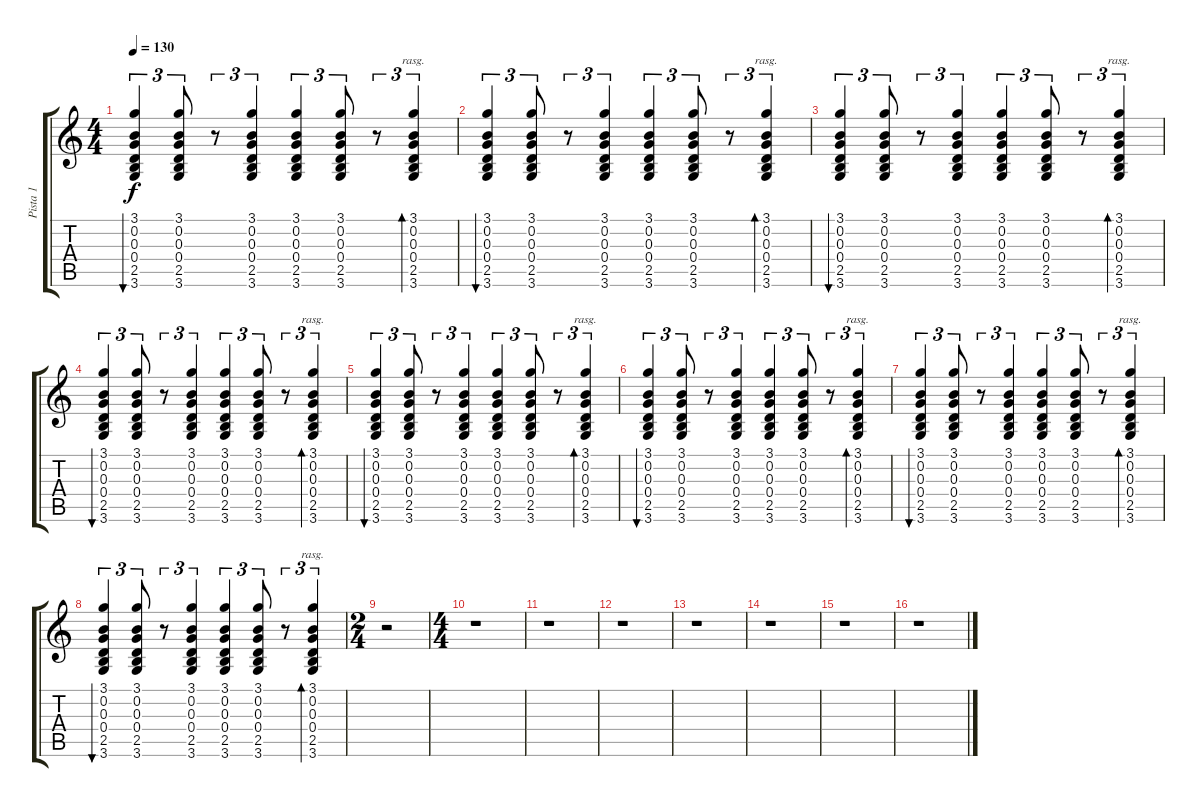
\track ("Pista 1" "Pista 1") {instrument acousticguitarnylon}
\staff {score tabs}
\tuning (E4 B3 G3 D3 A2 E2) {hide}
\ts (4 4)
\tempo 130
\clef g2
\ks c
(3.1 0.2 0.3 0.4 2.5 3.6).4{tu (3 2) bu 60 dy f} (3.1 0.2 0.3 0.4 2.5 3.6).8{tu (3 2)} r.8{tu (3 2)} (3.1 0.2 0.3 0.4 2.5 3.6).4{tu (3 2)} (3.1 0.2 0.3 0.4 2.5 3.6).4{tu (3 2)} (3.1 0.2 0.3 0.4 2.5 3.6).8{tu (3 2)} r.8{tu (3 2)} (3.1 0.2 0.3 0.4 2.5 3.6).4{tu (3 2) bd 120 rasg ii} |
(3.1 0.2 0.3 0.4 2.5 3.6).4{tu (3 2) bu 60} (3.1 0.2 0.3 0.4 2.5 3.6).8{tu (3 2)} r.8{tu (3 2)} (3.1 0.2 0.3 0.4 2.5 3.6).4{tu (3 2)} (3.1 0.2 0.3 0.4 2.5 3.6).4{tu (3 2)} (3.1 0.2 0.3 0.4 2.5 3.6).8{tu (3 2)} r.8{tu (3 2)} (3.1 0.2 0.3 0.4 2.5 3.6).4{tu (3 2) bd 120 rasg ii} |
(3.1 0.2 0.3 0.4 2.5 3.6).4{tu (3 2) bu 60} (3.1 0.2 0.3 0.4 2.5 3.6).8{tu (3 2)} r.8{tu (3 2)} (3.1 0.2 0.3 0.4 2.5 3.6).4{tu (3 2)} (3.1 0.2 0.3 0.4 2.5 3.6).4{tu (3 2)} (3.1 0.2 0.3 0.4 2.5 3.6).8{tu (3 2)} r.8{tu (3 2)} (3.1 0.2 0.3 0.4 2.5 3.6).4{tu (3 2) bd 120 rasg ii} |
(3.1 0.2 0.3 0.4 2.5 3.6).4{tu (3 2) bu 60} (3.1 0.2 0.3 0.4 2.5 3.6).8{tu (3 2)} r.8{tu (3 2)} (3.1 0.2 0.3 0.4 2.5 3.6).4{tu (3 2)} (3.1 0.2 0.3 0.4 2.5 3.6).4{tu (3 2)} (3.1 0.2 0.3 0.4 2.5 3.6).8{tu (3 2)} r.8{tu (3 2)} (3.1 0.2 0.3 0.4 2.5 3.6).4{tu (3 2) bd 120 rasg ii} |
(3.1 0.2 0.3 0.4 2.5 3.6).4{tu (3 2) bu 60} (3.1 0.2 0.3 0.4 2.5 3.6).8{tu (3 2)} r.8{tu (3 2)} (3.1 0.2 0.3 0.4 2.5 3.6).4{tu (3 2)} (3.1 0.2 0.3 0.4 2.5 3.6).4{tu (3 2)} (3.1 0.2 0.3 0.4 2.5 3.6).8{tu (3 2)} r.8{tu (3 2)} (3.1 0.2 0.3 0.4 2.5 3.6).4{tu (3 2) bd 120 rasg ii} |
(3.1 0.2 0.3 0.4 2.5 3.6).4{tu (3 2) bu 60} (3.1 0.2 0.3 0.4 2.5 3.6).8{tu (3 2)} r.8{tu (3 2)} (3.1 0.2 0.3 0.4 2.5 3.6).4{tu (3 2)} (3.1 0.2 0.3 0.4 2.5 3.6).4{tu (3 2)} (3.1 0.2 0.3 0.4 2.5 3.6).8{tu (3 2)} r.8{tu (3 2)} (3.1 0.2 0.3 0.4 2.5 3.6).4{tu (3 2) bd 120 rasg ii} |
(3.1 0.2 0.3 0.4 2.5 3.6).4{tu (3 2) bu 60} (3.1 0.2 0.3 0.4 2.5 3.6).8{tu (3 2)} r.8{tu (3 2)} (3.1 0.2 0.3 0.4 2.5 3.6).4{tu (3 2)} (3.1 0.2 0.3 0.4 2.5 3.6).4{tu (3 2)} (3.1 0.2 0.3 0.4 2.5 3.6).8{tu (3 2)} r.8{tu (3 2)} (3.1 0.2 0.3 0.4 2.5 3.6).4{tu (3 2) bd 120 rasg ii} |
(3.1 0.2 0.3 0.4 2.5 3.6).4{tu (3 2) bu 60} (3.1 0.2 0.3 0.4 2.5 3.6).8{tu (3 2)} r.8{tu (3 2)} (3.1 0.2 0.3 0.4 2.5 3.6).4{tu (3 2)} (3.1 0.2 0.3 0.4 2.5 3.6).4{tu (3 2)} (3.1 0.2 0.3 0.4 2.5 3.6).8{tu (3 2)} r.8{tu (3 2)} (3.1 0.2 0.3 0.4 2.5 3.6).4{tu (3 2) bd 120 rasg ii} |
\ts (2 4)
r.2 |
\ts (4 4)
r.1 |
r.1 |
r.1 |
r.1 |
r.1 |
r.1 |
r.1
